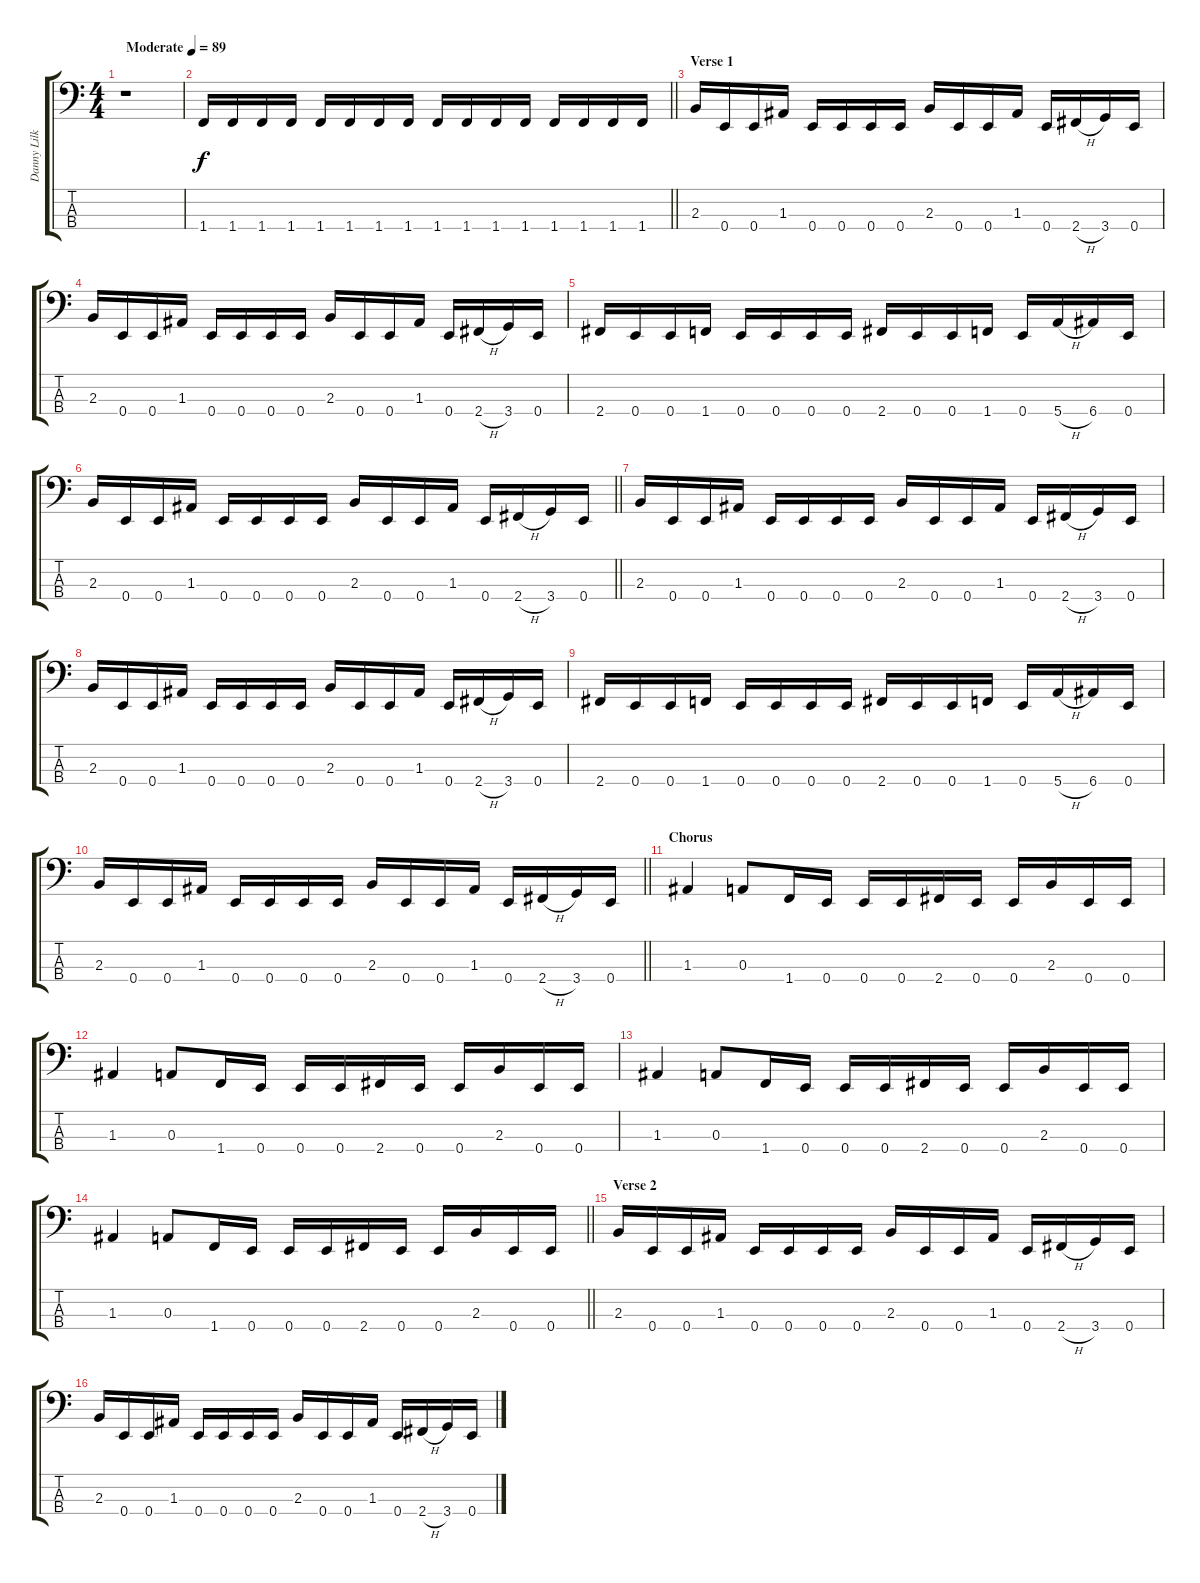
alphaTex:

\track ("Danny Lilker (Bass)" "Danny Lilk") {instrument electricbasspick}
\staff {score tabs}
\tuning (G2 D2 A1 E1) {hide}
\ts (4 4)
\tempo (89 "Moderate")
\clef f4
\ks c
r.1{dy f instrument electricbasspick} |
\barLineRight lightlight
1.4.16 1.4.16 1.4.16 1.4.16 1.4.16 1.4.16 1.4.16 1.4.16 1.4.16 1.4.16 1.4.16 1.4.16 1.4.16 1.4.16 1.4.16 1.4.16 |
\section ("" "Verse 1")
2.3.16 0.4.16 0.4.16 1.3.16 0.4.16 0.4.16 0.4.16 0.4.16 2.3.16 0.4.16 0.4.16 1.3.16 0.4.16 2.4{h}.16 3.4.16 0.4.16 |
2.3.16 0.4.16 0.4.16 1.3.16 0.4.16 0.4.16 0.4.16 0.4.16 2.3.16 0.4.16 0.4.16 1.3.16 0.4.16 2.4{h}.16 3.4.16 0.4.16 |
2.4.16 0.4.16 0.4.16 1.4.16 0.4.16 0.4.16 0.4.16 0.4.16 2.4.16 0.4.16 0.4.16 1.4.16 0.4.16 5.4{h}.16 6.4.16 0.4.16 |
\barLineRight lightlight
2.3.16 0.4.16 0.4.16 1.3.16 0.4.16 0.4.16 0.4.16 0.4.16 2.3.16 0.4.16 0.4.16 1.3.16 0.4.16 2.4{h}.16 3.4.16 0.4.16 |
2.3.16 0.4.16 0.4.16 1.3.16 0.4.16 0.4.16 0.4.16 0.4.16 2.3.16 0.4.16 0.4.16 1.3.16 0.4.16 2.4{h}.16 3.4.16 0.4.16 |
2.3.16 0.4.16 0.4.16 1.3.16 0.4.16 0.4.16 0.4.16 0.4.16 2.3.16 0.4.16 0.4.16 1.3.16 0.4.16 2.4{h}.16 3.4.16 0.4.16 |
2.4.16 0.4.16 0.4.16 1.4.16 0.4.16 0.4.16 0.4.16 0.4.16 2.4.16 0.4.16 0.4.16 1.4.16 0.4.16 5.4{h}.16 6.4.16 0.4.16 |
\barLineRight lightlight
2.3.16 0.4.16 0.4.16 1.3.16 0.4.16 0.4.16 0.4.16 0.4.16 2.3.16 0.4.16 0.4.16 1.3.16 0.4.16 2.4{h}.16 3.4.16 0.4.16 |
\section ("" "Chorus")
1.3.4 0.3.8 1.4.16 0.4.16 0.4.16 0.4.16 2.4.16 0.4.16 0.4.16 2.3.16 0.4.16 0.4.16 |
1.3.4 0.3.8 1.4.16 0.4.16 0.4.16 0.4.16 2.4.16 0.4.16 0.4.16 2.3.16 0.4.16 0.4.16 |
1.3.4 0.3.8 1.4.16 0.4.16 0.4.16 0.4.16 2.4.16 0.4.16 0.4.16 2.3.16 0.4.16 0.4.16 |
\barLineRight lightlight
1.3.4 0.3.8 1.4.16 0.4.16 0.4.16 0.4.16 2.4.16 0.4.16 0.4.16 2.3.16 0.4.16 0.4.16 |
\section ("" "Verse 2")
2.3.16 0.4.16 0.4.16 1.3.16 0.4.16 0.4.16 0.4.16 0.4.16 2.3.16 0.4.16 0.4.16 1.3.16 0.4.16 2.4{h}.16 3.4.16 0.4.16 |
2.3.16 0.4.16 0.4.16 1.3.16 0.4.16 0.4.16 0.4.16 0.4.16 2.3.16 0.4.16 0.4.16 1.3.16 0.4.16 2.4{h}.16 3.4.16 0.4.16
